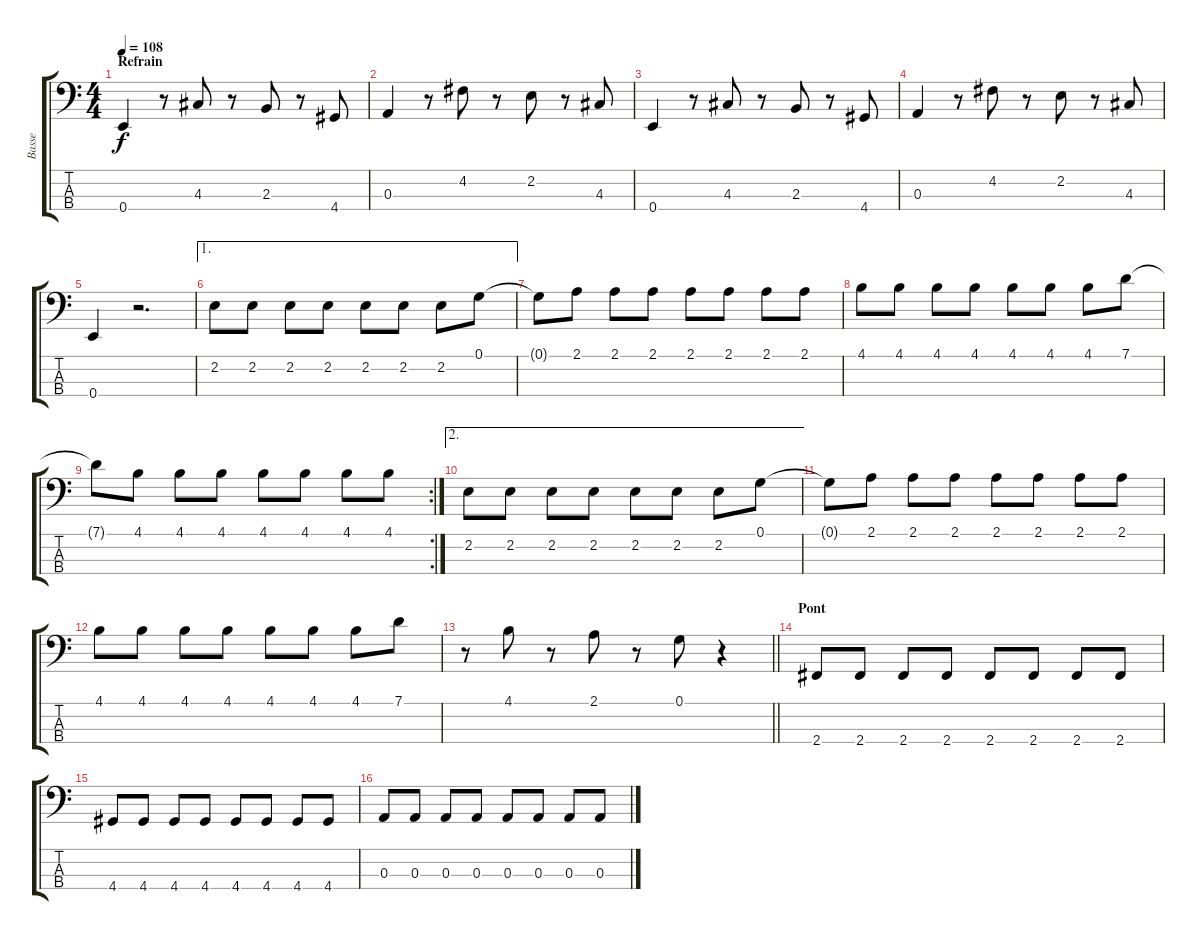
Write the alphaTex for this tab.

\track ("Basse" "Basse") {instrument electricbassfinger}
\staff {score tabs}
\tuning (G2 D2 A1 E1) {hide}
\ts (4 4)
\section ("" "Refrain")
\tempo 108
\clef f4
\ks c
0.4.4{dy f} r.8 4.3.8 r.8 2.3.8 r.8 4.4.8 |
0.3.4 r.8 4.2.8 r.8 2.2.8 r.8 4.3.8 |
0.4.4 r.8 4.3.8 r.8 2.3.8 r.8 4.4.8 |
0.3.4 r.8 4.2.8 r.8 2.2.8 r.8 4.3.8 |
0.4.4 r.2{d} |
\ae 1
2.2.8 2.2.8 2.2.8 2.2.8 2.2.8 2.2.8 2.2.8 0.1.8 |
0.1{t}.8 2.1.8 2.1.8 2.1.8 2.1.8 2.1.8 2.1.8 2.1.8 |
4.1.8 4.1.8 4.1.8 4.1.8 4.1.8 4.1.8 4.1.8 7.1.8 |
\rc 2
7.1{t}.8 4.1.8 4.1.8 4.1.8 4.1.8 4.1.8 4.1.8 4.1.8 |
\ae 2
2.2.8 2.2.8 2.2.8 2.2.8 2.2.8 2.2.8 2.2.8 0.1.8 |
0.1{t}.8 2.1.8 2.1.8 2.1.8 2.1.8 2.1.8 2.1.8 2.1.8 |
4.1.8 4.1.8 4.1.8 4.1.8 4.1.8 4.1.8 4.1.8 7.1.8 |
\barLineRight lightlight
r.8 4.1.8 r.8 2.1.8 r.8 0.1.8 r.4 |
\section ("" "Pont")
2.4.8 2.4.8 2.4.8 2.4.8 2.4.8 2.4.8 2.4.8 2.4.8 |
4.4.8 4.4.8 4.4.8 4.4.8 4.4.8 4.4.8 4.4.8 4.4.8 |
0.3.8 0.3.8 0.3.8 0.3.8 0.3.8 0.3.8 0.3.8 0.3.8
